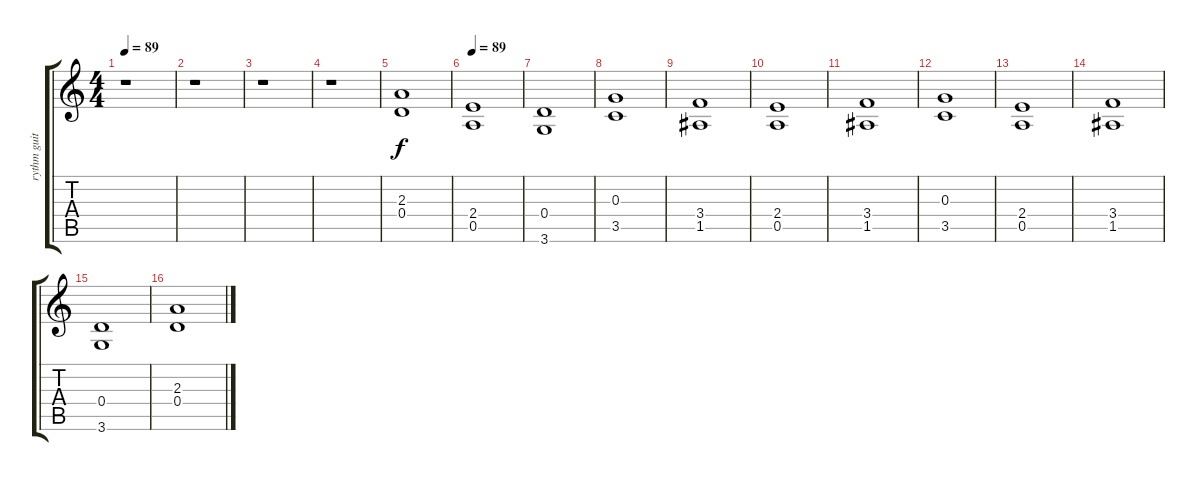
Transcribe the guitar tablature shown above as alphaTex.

\track ("rythm guitar" "rythm guit") {instrument distortionguitar}
\staff {score tabs}
\tuning (E4 B3 G3 D3 A2 E2) {hide}
\ts (4 4)
\tempo 89
\clef g2
\ks c
r.1{dy f} |
r.1 |
r.1 |
r.1 |
(2.3 0.4).1 |
\tempo 89
(2.4 0.5).1 |
(0.4 3.6).1 |
(0.3 3.5).1 |
(3.4 1.5).1 |
(2.4 0.5).1 |
(3.4 1.5).1 |
(0.3 3.5).1 |
(2.4 0.5).1 |
(3.4 1.5).1 |
(0.4 3.6).1 |
(2.3 0.4).1
